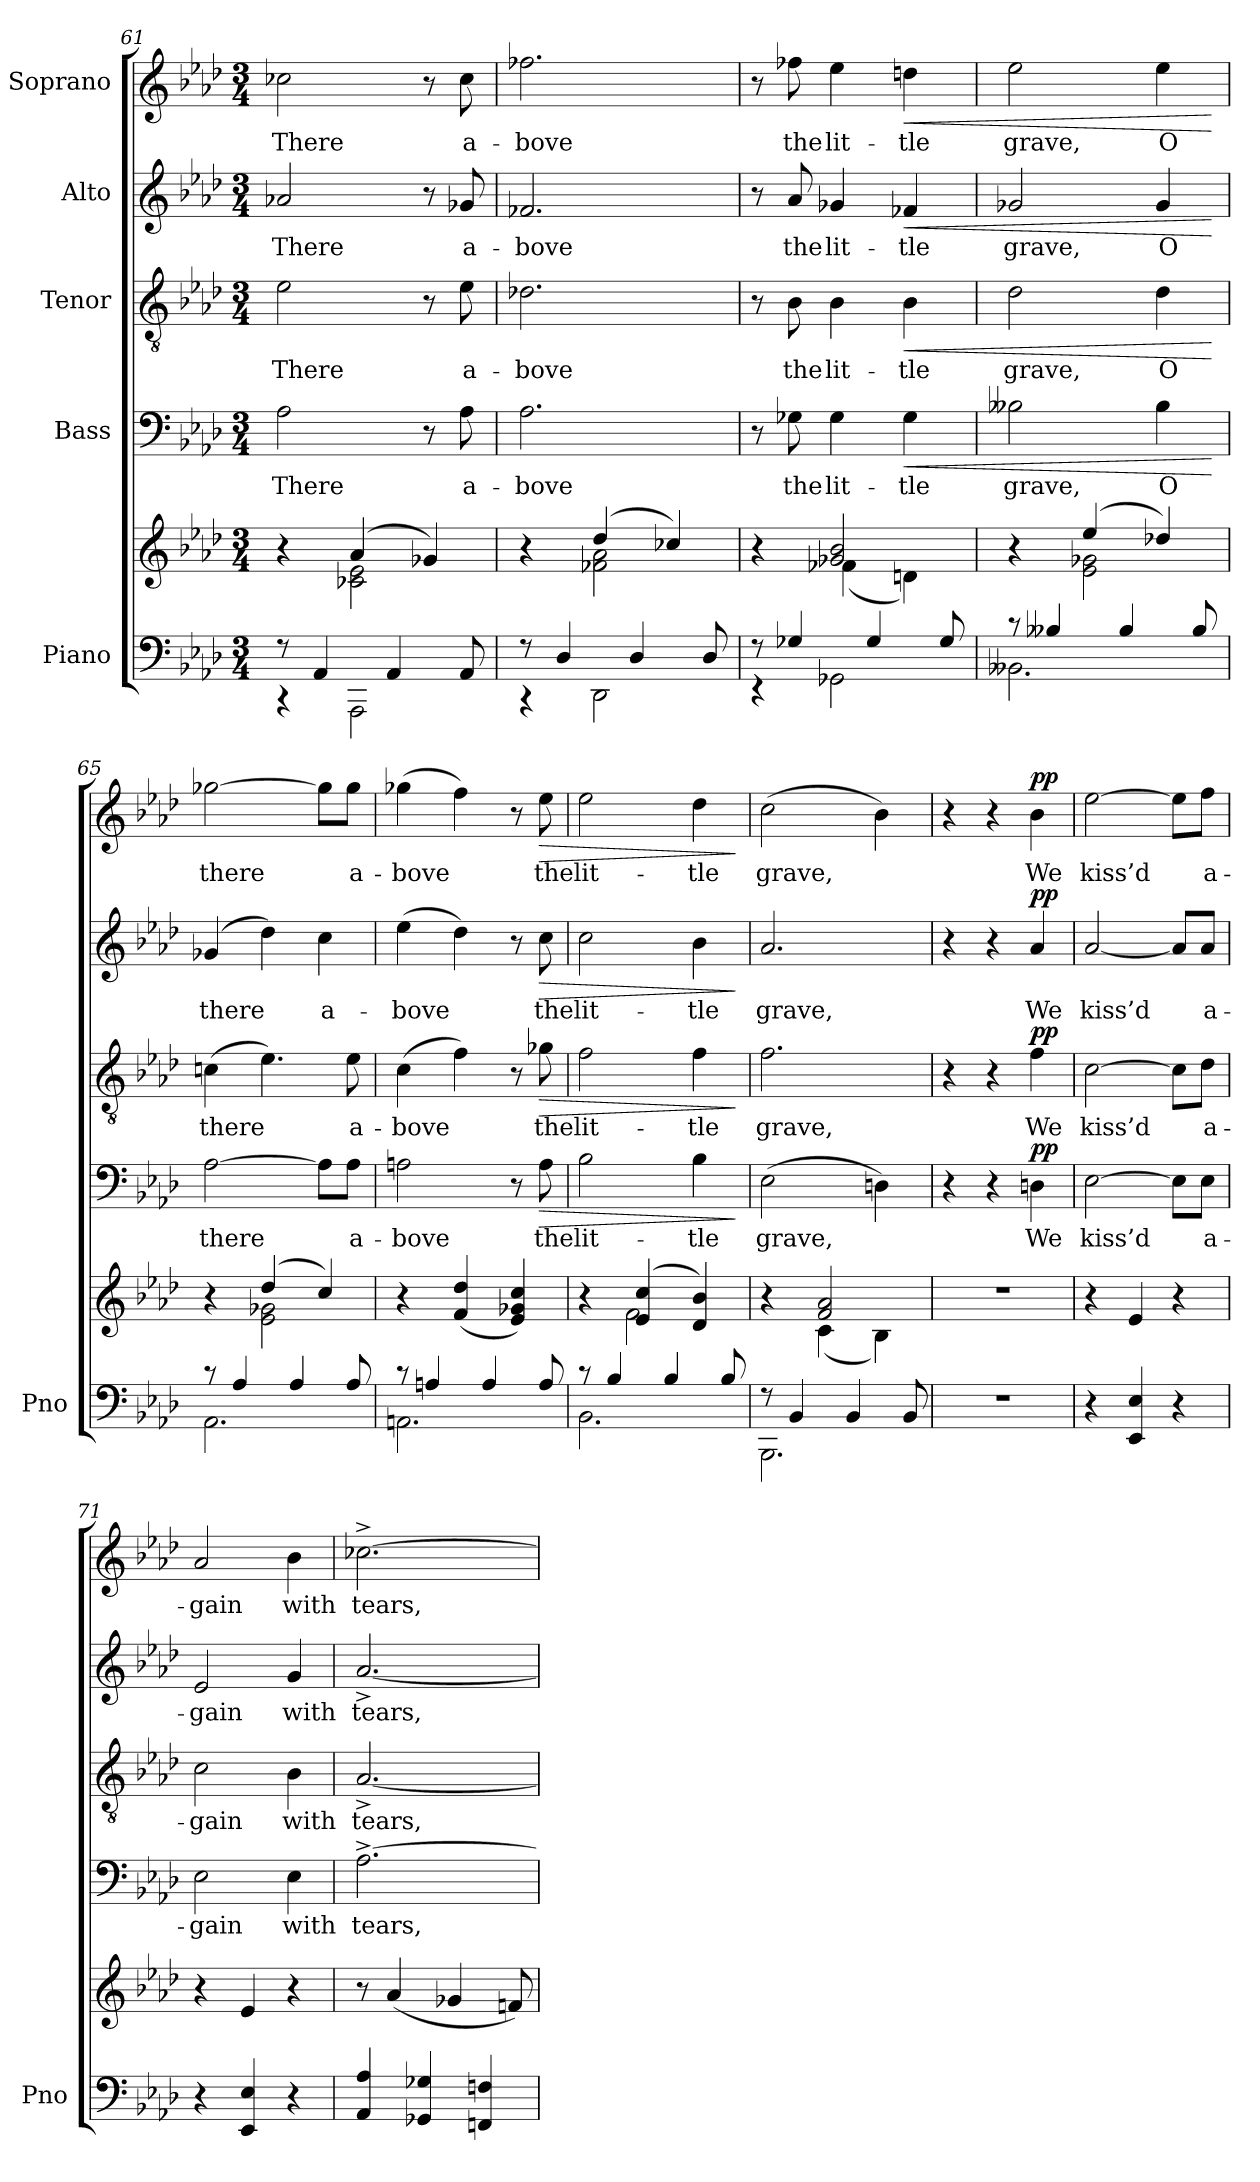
**kern	**kern	**kern	**text	**dynam	**kern	**text	**dynam	**kern	**text	**dynam	**kern	**text	**dynam
*part5	*part5	*part4	*part4	*part4	*part3	*part3	*part3	*part2	*part2	*part2	*part1	*part1	*part1
*staff6	*staff5	*staff4	*staff4	*staff4	*staff3	*staff3	*staff3	*staff2	*staff2	*staff2	*staff1	*staff1	*staff1
*I"Piano	*	*I"Bass	*	*	*I"Tenor	*	*	*I"Alto	*	*	*I"Soprano	*	*
*I'Pno	*	*	*	*	*	*	*	*	*	*	*	*	*
*clefF4	*clefG2	*clefF4	*	*	*clefGv2	*	*	*clefG2	*	*	*clefG2	*	*
*k[b-e-a-d-]	*k[b-e-a-d-]	*k[b-e-a-d-]	*	*	*k[b-e-a-d-]	*	*	*k[b-e-a-d-]	*	*	*k[b-e-a-d-]	*	*
*M3/4	*M3/4	*M3/4	*	*	*M3/4	*	*	*M3/4	*	*	*M3/4	*	*
=61	=61	=61	=61	=61	=61	=61	=61	=61	=61	=61	=61	=61	=61
*^	*^	*	*	*	*	*	*	*	*	*	*	*	*
8r	4r	4r	4ryy	2A-\	There	.	2e-\	There	.	2a-X/	There	.	2cc-X\	There	.
4AA-/	.	.	.	.	.	.	.	.	.	.	.	.	.	.	.
.	2AAA-\	(>4a-/	2c-X\ 2e-\	.	.	.	.	.	.	.	.	.	.	.	.
4AA-/	.	.	.	.	.	.	.	.	.	.	.	.	.	.	.
.	.	4g-X/)	.	8r	.	.	8r	.	.	8r	.	.	8r	.	.
8AA-/	.	.	.	8A-\	a-	.	8e-\	a-	.	8g-X/	a-	.	8cc-\	a-	.
=62	=62	=62	=62	=62	=62	=62	=62	=62	=62	=62	=62	=62	=62	=62	=62
8r	4r	4r	4ryy	2.A-\	-bove	.	2.d-X\	-bove	.	2.f-X/	-bove	.	2.ff-X\	-bove	.
4D-/	.	.	.	.	.	.	.	.	.	.	.	.	.	.	.
.	2DD-\	(4dd-/	2f-X\ 2a-\	.	.	.	.	.	.	.	.	.	.	.	.
4D-/	.	.	.	.	.	.	.	.	.	.	.	.	.	.	.
.	.	4cc-X/)	.	.	.	.	.	.	.	.	.	.	.	.	.
8D-/	.	.	.	.	.	.	.	.	.	.	.	.	.	.	.
=63	=63	=63	=63	=63	=63	=63	=63	=63	=63	=63	=63	=63	=63	=63	=63
8r	4r	4r	4ryy	8r	.	.	8r	.	.	8r	.	.	8r	.	.
4G-X/	.	.	.	8G-X\	the	.	8B-\	the	.	8a-/	the	.	8ff-X\	the	.
.	2GG-X\	2g-X/ 2b-/	(4f-X\	4G-\	lit-	.	4B-\	lit-	.	4g-X/	lit-	.	4ee-\	lit-	.
4G-/	.	.	.	.	.	.	.	.	.	.	.	.	.	.	.
!	!	!	!	!	!	!LO:HP:b	!	!	!LO:HP:b	!	!	!LO:HP:b	!	!	!LO:HP:b
.	.	.	4dn\)	4G-\	-tle	<	4B-\	-tle	<	4f-X/	-tle	<	4ddn\	-tle	<
8G-/	.	.	.	.	.	.	.	.	.	.	.	.	.	.	.
=64	=64	=64	=64	=64	=64	=64	=64	=64	=64	=64	=64	=64	=64	=64	=64
8r	2.BB--X\	4r	4ryy	2B--X\	grave,	.	2d-\	grave,	.	2g-X/	grave,	.	2ee-\	grave,	.
4B--X/	.	.	.	.	.	.	.	.	.	.	.	.	.	.	.
.	.	(4ee-/	2e-\ 2g-X\	.	.	.	.	.	.	.	.	.	.	.	.
4B--/	.	.	.	.	.	.	.	.	.	.	.	.	.	.	.
.	.	4dd-X/)	.	4B--\	O	.	4d-\	O	.	4g-/	O	.	4ee-\	O	.
8B--/	.	.	.	.	.	.	.	.	.	.	.	.	.	.	.
*v	*v	*	*	*	*	*	*	*	*	*	*	*	*	*	*
*	*v	*v	*	*	*	*	*	*	*	*	*	*	*	*
.	.	.	.	[	.	.	[	.	.	[	.	.	[
=65	=65	=65	=65	=65	=65	=65	=65	=65	=65	=65	=65	=65	=65
*^	*^	*	*	*	*	*	*	*	*	*	*	*	*
8r	2.AA-\	4r	4ryy	[2A-\	there	.	(4cn\	there	.	(4g-X/	there	.	[2gg-X\	there	.
4A-/	.	.	.	.	.	.	.	.	.	.	.	.	.	.	.
.	.	(4dd-/	2e-\ 2g-X\	.	.	.	4.e-\)	.	.	4dd-\)	.	.	.	.	.
4A-/	.	.	.	.	.	.	.	.	.	.	.	.	.	.	.
.	.	4cc/)	.	8A-\L]	.	.	.	.	.	4cc\	a-	.	8gg-\L]	.	.
8A-/	.	.	.	8A-\J	a-	.	8e-\	a-	.	.	.	.	8gg-\J	a-	.
*	*	*v	*v	*	*	*	*	*	*	*	*	*	*	*	*
=66	=66	=66	=66	=66	=66	=66	=66	=66	=66	=66	=66	=66	=66	=66
8r	2.AAn\	4r	2An\	-bove	.	(4c\	-bove	.	(4ee-\	-bove	.	(4gg-X\	-bove	.
4An/	.	.	.	.	.	.	.	.	.	.	.	.	.	.
.	.	(>4f/ 4dd-/	.	.	.	4f\)	.	.	4dd-\)	.	.	4ff\)	.	.
4A/	.	.	.	.	.	.	.	.	.	.	.	.	.	.
.	.	4e-/ 4g-X/ 4cc/)	8r	.	.	8r	.	.	8r	.	.	8r	.	.
!	!	!	!	!	!LO:HP:b	!	!	!LO:HP:b	!	!	!LO:HP:b	!	!	!LO:HP:b
8A/	.	.	8A\	the	>	8g-X\	the	>	8cc\	the	>	8ee-\	the	>
=67	=67	=67	=67	=67	=67	=67	=67	=67	=67	=67	=67	=67	=67	=67
*	*	*^	*	*	*	*	*	*	*	*	*	*	*	*
8r	2.BB-\	4r	4ryy	2B-\	lit-	.	2f\	lit-	.	2cc\	lit-	.	2ee-\	lit-	.
4B-/	.	.	.	.	.	.	.	.	.	.	.	.	.	.	.
.	.	(4e-/ 4cc/	2f\	.	.	.	.	.	.	.	.	.	.	.	.
4B-/	.	.	.	.	.	.	.	.	.	.	.	.	.	.	.
.	.	4d-/ 4b-/)	.	4B-\	-tle	.	4f\	-tle	.	4b-\	-tle	.	4dd-\	-tle	.
8B-/	.	.	.	.	.	.	.	.	.	.	.	.	.	.	.
*v	*v	*	*	*	*	*	*	*	*	*	*	*	*	*	*
*	*v	*v	*	*	*	*	*	*	*	*	*	*	*	*
.	.	.	.	]	.	.	]	.	.	]	.	.	]
=68	=68	=68	=68	=68	=68	=68	=68	=68	=68	=68	=68	=68	=68
*^	*^	*	*	*	*	*	*	*	*	*	*	*	*
8r	2.BBB-\	4r	4ryy	(2E-\	grave,	.	2.f\	grave,	.	2.a-/	grave,	.	(2cc\	grave,	.
4BB-/	.	.	.	.	.	.	.	.	.	.	.	.	.	.	.
.	.	2f/ 2a-/	(4c\	.	.	.	.	.	.	.	.	.	.	.	.
4BB-/	.	.	.	.	.	.	.	.	.	.	.	.	.	.	.
.	.	.	4B-\)	4Dn\)	.	.	.	.	.	.	.	.	4b-\)	.	.
8BB-/	.	.	.	.	.	.	.	.	.	.	.	.	.	.	.
*v	*v	*	*	*	*	*	*	*	*	*	*	*	*	*	*
*	*v	*v	*	*	*	*	*	*	*	*	*	*	*	*
=69	=69	=69	=69	=69	=69	=69	=69	=69	=69	=69	=69	=69	=69
2.r	2.r	4r	.	.	4r	.	.	4r	.	.	4r	.	.
.	.	4r	.	.	4r	.	.	4r	.	.	4r	.	.
!	!	!	!	!LO:DY:a	!	!	!LO:DY:a	!	!	!LO:DY:a	!	!	!LO:DY:a
.	.	4Dn\	We	pp	4f\	We	pp	4a-/	We	pp	4b-\	We	pp
=70	=70	=70	=70	=70	=70	=70	=70	=70	=70	=70	=70	=70	=70
4r	4r	[2E-\	kiss’d	.	[2c\	kiss’d	.	[2a-/	kiss’d	.	[2ee-\	kiss’d	.
4EE-/ 4E-/	4e-/	.	.	.	.	.	.	.	.	.	.	.	.
4r	4r	8E-\L]	.	.	8c\L]	.	.	8a-/L]	.	.	8ee-\L]	.	.
.	.	8E-\J	a-	.	8d-\J	a-	.	8a-/J	a-	.	8ff\J	a-	.
=71	=71	=71	=71	=71	=71	=71	=71	=71	=71	=71	=71	=71	=71
4r	4r	2E-\	-gain	.	2c\	-gain	.	2e-/	-gain	.	2a-/	-gain	.
4EE-/ 4E-/	4e-/	.	.	.	.	.	.	.	.	.	.	.	.
4r	4r	4E-\	with	.	4B-\	with	.	4g/	with	.	4b-\	with	.
=72	=72	=72	=72	=72	=72	=72	=72	=72	=72	=72	=72	=72	=72
4AA-/ 4A-/	8r	[2.A-^\	tears,	.	[2.A-^>/	tears,	.	[2.a-^>/	tears,	.	[2.cc-X^\	tears,	.
.	(4a-/	.	.	.	.	.	.	.	.	.	.	.	.
4GG-X/ 4G-X/	.	.	.	.	.	.	.	.	.	.	.	.	.
.	4g-X/	.	.	.	.	.	.	.	.	.	.	.	.
4FFn/ 4Fn/	.	.	.	.	.	.	.	.	.	.	.	.	.
.	8fn/)	.	.	.	.	.	.	.	.	.	.	.	.
=	=	=	=	=	=	=	=	=	=	=	=	=	=
*-	*-	*-	*-	*-	*-	*-	*-	*-	*-	*-	*-	*-	*-
